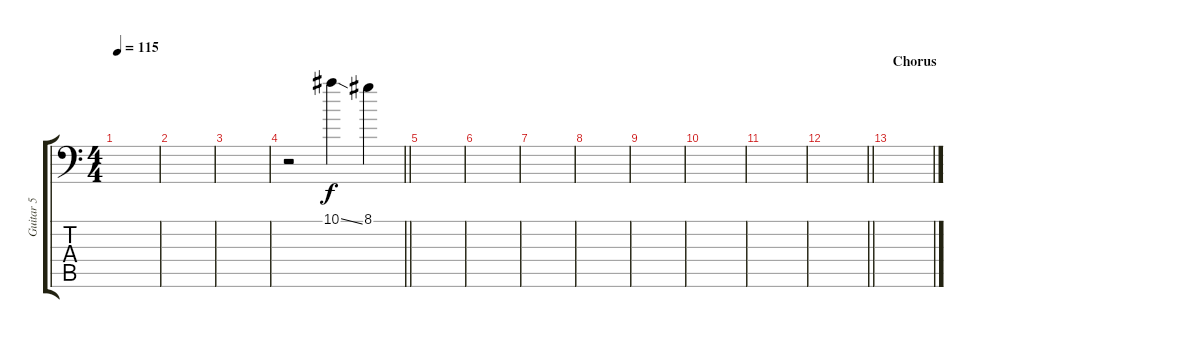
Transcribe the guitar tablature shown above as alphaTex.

\track ("Guitar 5" "Guitar 5") {instrument distortionguitar}
\staff {score tabs}
\tuning (C4 G3 Eb3 Bb2 F2 Bb1) {hide}
\ts (4 4)
\tempo 115
\clef f4
\ks c
|
|
|
\barLineRight lightlight
r.2 10.1{ss}.4 8.1.4 |
\section ("" "")
|
|
|
|
|
|
|
\barLineRight lightlight
|
\section ("" "Chorus")
